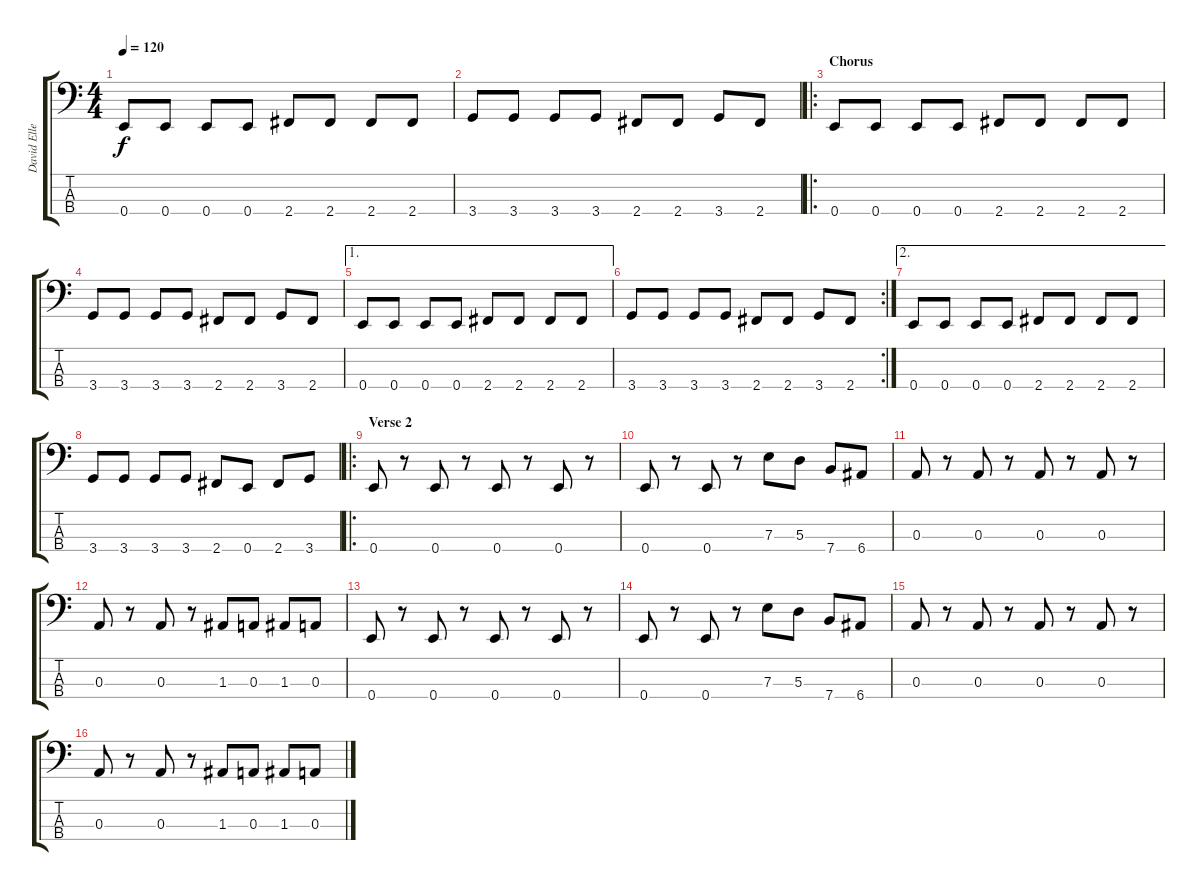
\track ("David Ellefson" "David Elle") {instrument electricbasspick}
\staff {score tabs}
\tuning (G2 D2 A1 E1) {hide}
\ts (4 4)
\tempo 120
\clef f4
\ks c
0.4.8{dy f} 0.4.8 0.4.8 0.4.8 2.4.8 2.4.8 2.4.8 2.4.8 |
3.4.8 3.4.8 3.4.8 3.4.8 2.4.8 2.4.8 3.4.8 2.4.8 |
\ro
\section ("" "Chorus")
0.4.8 0.4.8 0.4.8 0.4.8 2.4.8 2.4.8 2.4.8 2.4.8 |
3.4.8 3.4.8 3.4.8 3.4.8 2.4.8 2.4.8 3.4.8 2.4.8 |
\ae 1
0.4.8 0.4.8 0.4.8 0.4.8 2.4.8 2.4.8 2.4.8 2.4.8 |
\rc 2
3.4.8 3.4.8 3.4.8 3.4.8 2.4.8 2.4.8 3.4.8 2.4.8 |
\ae 2
0.4.8 0.4.8 0.4.8 0.4.8 2.4.8 2.4.8 2.4.8 2.4.8 |
3.4.8 3.4.8 3.4.8 3.4.8 2.4.8 0.4.8 2.4.8 3.4.8 |
\ro
\section ("" "Verse 2")
0.4.8 r.8 0.4.8 r.8 0.4.8 r.8 0.4.8 r.8 |
0.4.8 r.8 0.4.8 r.8 7.3.8 5.3.8 7.4.8 6.4.8 |
0.3.8 r.8 0.3.8 r.8 0.3.8 r.8 0.3.8 r.8 |
0.3.8 r.8 0.3.8 r.8 1.3.8 0.3.8 1.3.8 0.3.8 |
0.4.8 r.8 0.4.8 r.8 0.4.8 r.8 0.4.8 r.8 |
0.4.8 r.8 0.4.8 r.8 7.3.8 5.3.8 7.4.8 6.4.8 |
0.3.8 r.8 0.3.8 r.8 0.3.8 r.8 0.3.8 r.8 |
0.3.8 r.8 0.3.8 r.8 1.3.8 0.3.8 1.3.8 0.3.8
